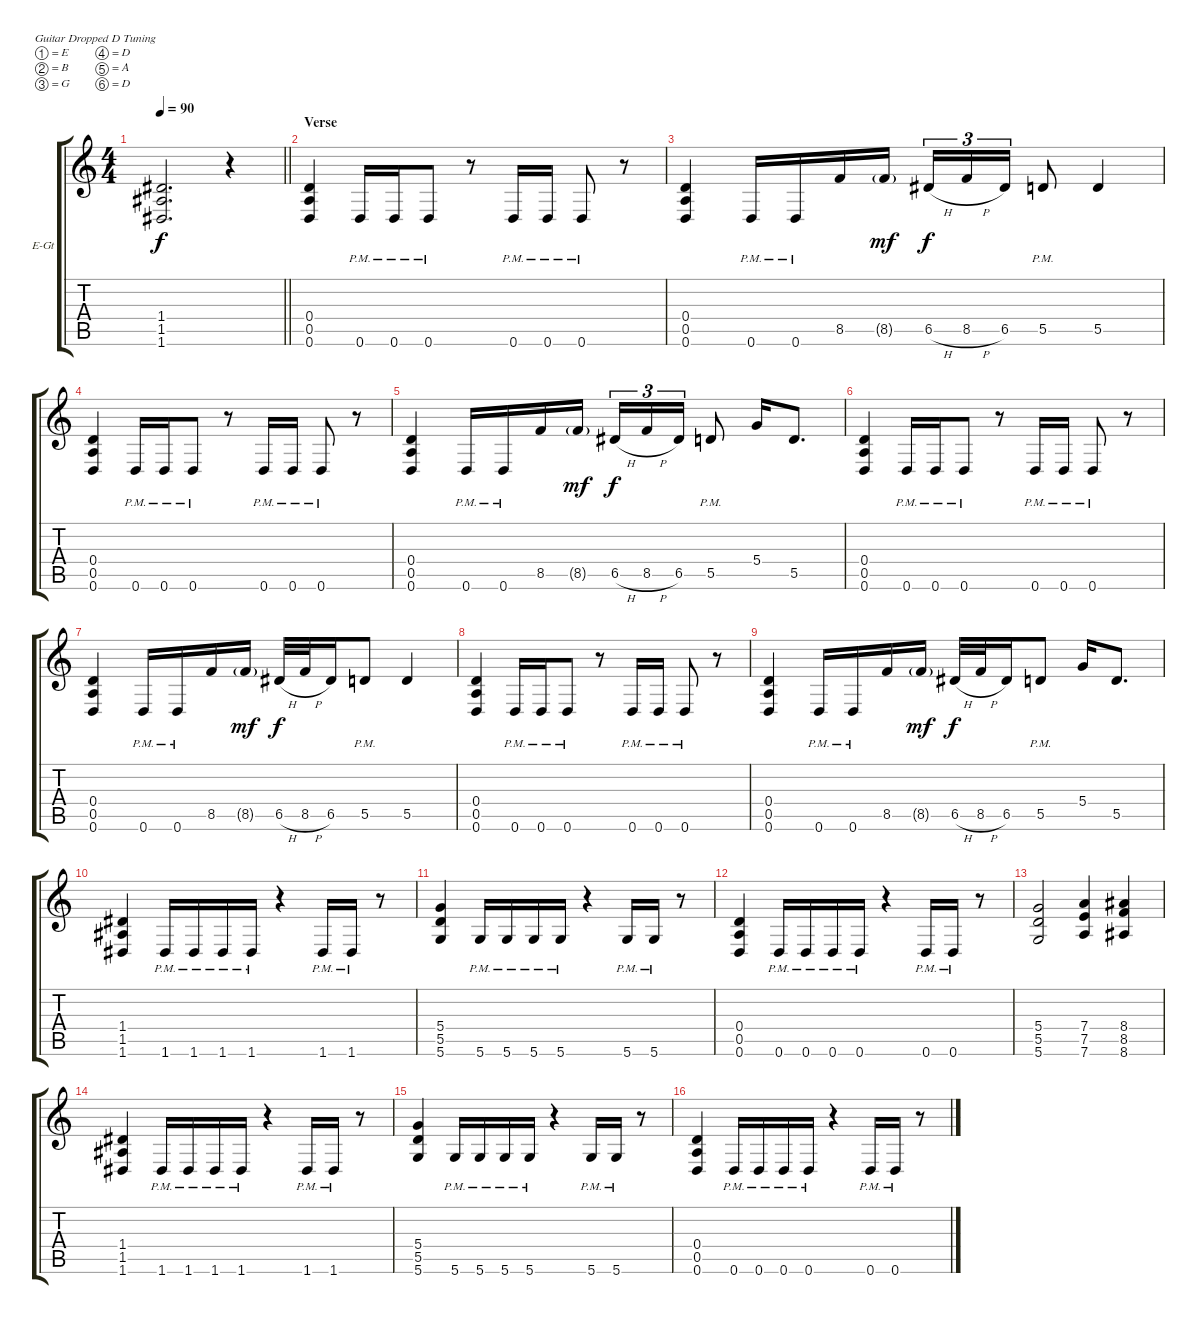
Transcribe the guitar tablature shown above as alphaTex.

\bracketExtendMode groupsimilarinstruments
\firstSystemTrackNameOrientation horizontal
\otherSystemsTrackNameOrientation horizontal
\track ("Rythm Left" "E-Gt") {instrument distortionguitar}
\staff {score tabs}
\tuning (E4 B3 G3 D3 A2 D2)
\ts (4 4)
\tempo 90
\clef g2
\barLineRight lightlight
\ks c
(1.4 1.5 1.6).2{d dy f} r.4 |
\section ("" "Verse")
(0.4 0.5 0.6).4 0.6{pm}.16 0.6{pm}.16 0.6{pm}.8 r.8 0.6{pm}.16 0.6{pm}.16 0.6{pm}.8 r.8 |
(0.4 0.5 0.6).4 0.6{pm}.16 0.6{pm}.16 8.5.16 8.5{g}.16{dy mf} 6.5{h}.16{tu (3 2) dy f} 8.5{h}.16{tu (3 2)} 6.5.16{tu (3 2)} 5.5{pm}.8 5.5.4 |
(0.4 0.5 0.6).4 0.6{pm}.16 0.6{pm}.16 0.6{pm}.8 r.8 0.6{pm}.16 0.6{pm}.16 0.6{pm}.8 r.8 |
(0.4 0.5 0.6).4 0.6{pm}.16 0.6{pm}.16 8.5.16 8.5{g}.16{dy mf} 6.5{h}.16{tu (3 2) dy f} 8.5{h}.16{tu (3 2)} 6.5.16{tu (3 2)} 5.5{pm}.8 5.4.16 5.5.8{d} |
(0.4 0.5 0.6).4 0.6{pm}.16 0.6{pm}.16 0.6{pm}.8 r.8 0.6{pm}.16 0.6{pm}.16 0.6{pm}.8 r.8 |
(0.4 0.5 0.6).4 0.6{pm}.16 0.6{pm}.16 8.5.16 8.5{g}.16{dy mf} 6.5{h}.32{dy f} 8.5{h}.32 6.5.16 5.5{pm}.8 5.5.4 |
(0.4 0.5 0.6).4 0.6{pm}.16 0.6{pm}.16 0.6{pm}.8 r.8 0.6{pm}.16 0.6{pm}.16 0.6{pm}.8 r.8 |
(0.4 0.5 0.6).4 0.6{pm}.16 0.6{pm}.16 8.5.16 8.5{g}.16{dy mf} 6.5{h}.32{dy f} 8.5{h}.32 6.5.16 5.5{pm}.8 5.4.16 5.5.8{d} |
(1.4 1.5 1.6).4 1.6{pm}.16 1.6{pm}.16 1.6{pm}.16 1.6{pm}.16 r.4 1.6{pm}.16 1.6{pm}.16 r.8 |
(5.4 5.5 5.6).4 5.6{pm}.16 5.6{pm}.16 5.6{pm}.16 5.6{pm}.16 r.4 5.6{pm}.16 5.6{pm}.16 r.8 |
(0.4 0.5 0.6).4 0.6{pm}.16 0.6{pm}.16 0.6{pm}.16 0.6{pm}.16 r.4 0.6{pm}.16 0.6{pm}.16 r.8 |
(5.4 5.5 5.6).2 (7.4 7.5 7.6).4 (8.4 8.5 8.6).4 |
(1.4 1.5 1.6).4 1.6{pm}.16 1.6{pm}.16 1.6{pm}.16 1.6{pm}.16 r.4 1.6{pm}.16 1.6{pm}.16 r.8 |
(5.4 5.5 5.6).4 5.6{pm}.16 5.6{pm}.16 5.6{pm}.16 5.6{pm}.16 r.4 5.6{pm}.16 5.6{pm}.16 r.8 |
(0.4 0.5 0.6).4 0.6{pm}.16 0.6{pm}.16 0.6{pm}.16 0.6{pm}.16 r.4 0.6{pm}.16 0.6{pm}.16 r.8
